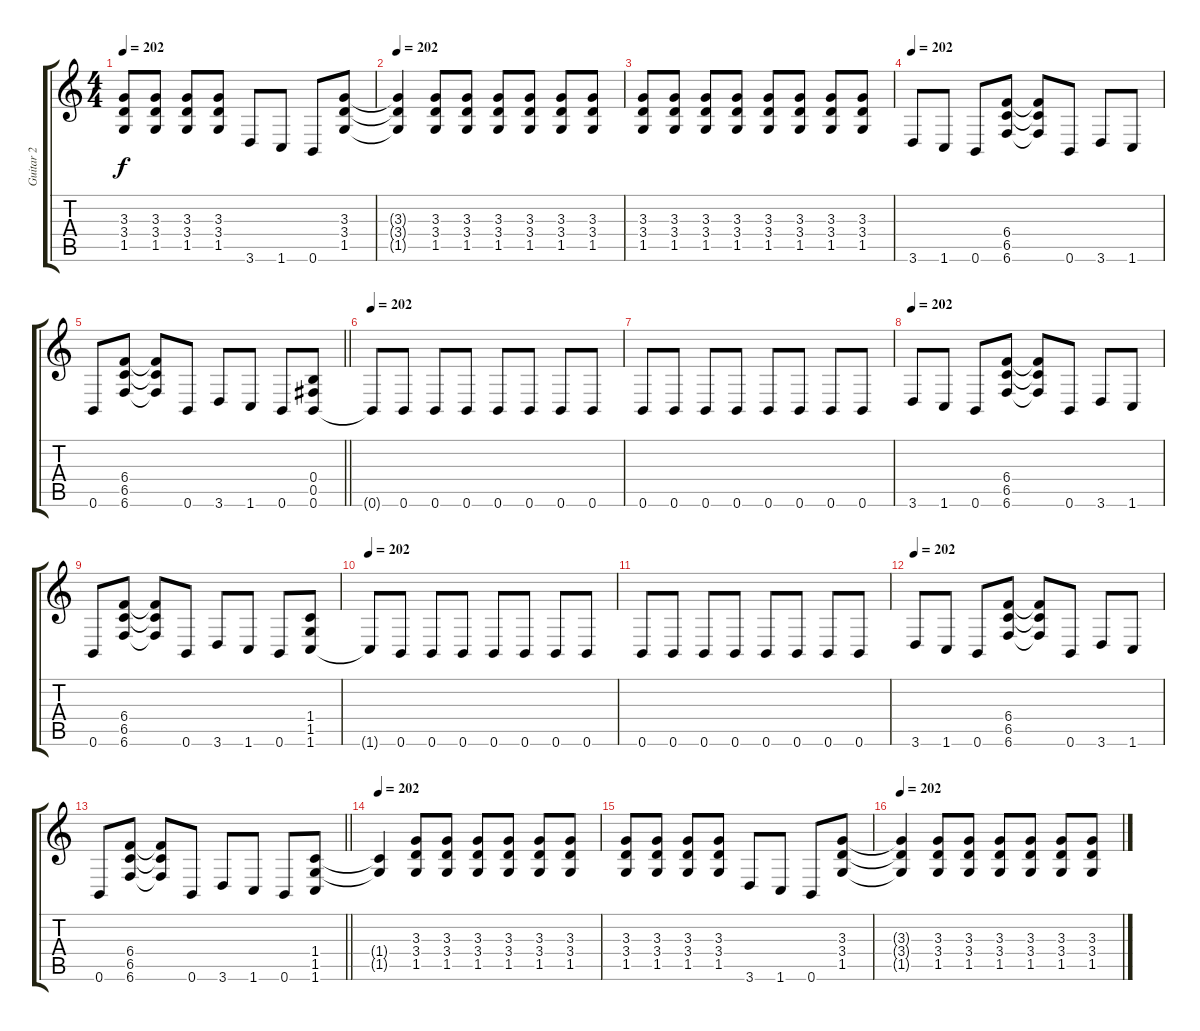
\track ("Guitar 2" "Guitar 2") {instrument distortionguitar}
\staff {score tabs}
\tuning (Db4 Ab3 E3 B2 Gb2 B1) {hide}
\ts (4 4)
\tempo 202
\clef g2
\ks c
(3.3 3.4 1.5).8{dy f} (3.3 3.4 1.5).8 (3.3 3.4 1.5).8 (3.3 3.4 1.5).8 3.6.8 1.6.8 0.6.8 (3.3 3.4 1.5).8 |
\tempo 202
(3.3{t} 3.4{t} 1.5{t}).4 (3.3 3.4 1.5).8 (3.3 3.4 1.5).8 (3.3 3.4 1.5).8 (3.3 3.4 1.5).8 (3.3 3.4 1.5).8 (3.3 3.4 1.5).8 |
(3.3 3.4 1.5).8 (3.3 3.4 1.5).8 (3.3 3.4 1.5).8 (3.3 3.4 1.5).8 (3.3 3.4 1.5).8 (3.3 3.4 1.5).8 (3.3 3.4 1.5).8 (3.3 3.4 1.5).8 |
\tempo 202
3.6.8 1.6.8 0.6.8 (6.4 6.5 6.6).8 (6.4{t} 6.5{t} 6.6{t}).8 0.6.8 3.6.8 1.6.8 |
\barLineRight lightlight
0.6.8 (6.4 6.5 6.6).8 (6.4{t} 6.5{t} 6.6{t}).8 0.6.8 3.6.8 1.6.8 0.6.8 (0.4 0.5 0.6).8 |
\section ("" "")
\tempo 202
0.6{t}.8 0.6.8 0.6.8 0.6.8 0.6.8 0.6.8 0.6.8 0.6.8 |
0.6.8 0.6.8 0.6.8 0.6.8 0.6.8 0.6.8 0.6.8 0.6.8 |
\tempo 202
3.6.8 1.6.8 0.6.8 (6.4 6.5 6.6).8 (6.4{t} 6.5{t} 6.6{t}).8 0.6.8 3.6.8 1.6.8 |
0.6.8 (6.4 6.5 6.6).8 (6.4{t} 6.5{t} 6.6{t}).8 0.6.8 3.6.8 1.6.8 0.6.8 (1.4 1.5 1.6).8 |
\tempo 202
1.6{t}.8 0.6.8 0.6.8 0.6.8 0.6.8 0.6.8 0.6.8 0.6.8 |
0.6.8 0.6.8 0.6.8 0.6.8 0.6.8 0.6.8 0.6.8 0.6.8 |
\tempo 202
3.6.8 1.6.8 0.6.8 (6.4 6.5 6.6).8 (6.4{t} 6.5{t} 6.6{t}).8 0.6.8 3.6.8 1.6.8 |
\barLineRight lightlight
0.6.8 (6.4 6.5 6.6).8 (6.4{t} 6.5{t} 6.6{t}).8 0.6.8 3.6.8 1.6.8 0.6.8 (1.4 1.5 1.6).8 |
\section ("" "")
\tempo 202
(1.4{t} 1.5{t}).4 (3.3 3.4 1.5).8 (3.3 3.4 1.5).8 (3.3 3.4 1.5).8 (3.3 3.4 1.5).8 (3.3 3.4 1.5).8 (3.3 3.4 1.5).8 |
(3.3 3.4 1.5).8 (3.3 3.4 1.5).8 (3.3 3.4 1.5).8 (3.3 3.4 1.5).8 3.6.8 1.6.8 0.6.8 (3.3 3.4 1.5).8 |
\tempo 202
(3.3{t} 3.4{t} 1.5{t}).4 (3.3 3.4 1.5).8 (3.3 3.4 1.5).8 (3.3 3.4 1.5).8 (3.3 3.4 1.5).8 (3.3 3.4 1.5).8 (3.3 3.4 1.5).8
